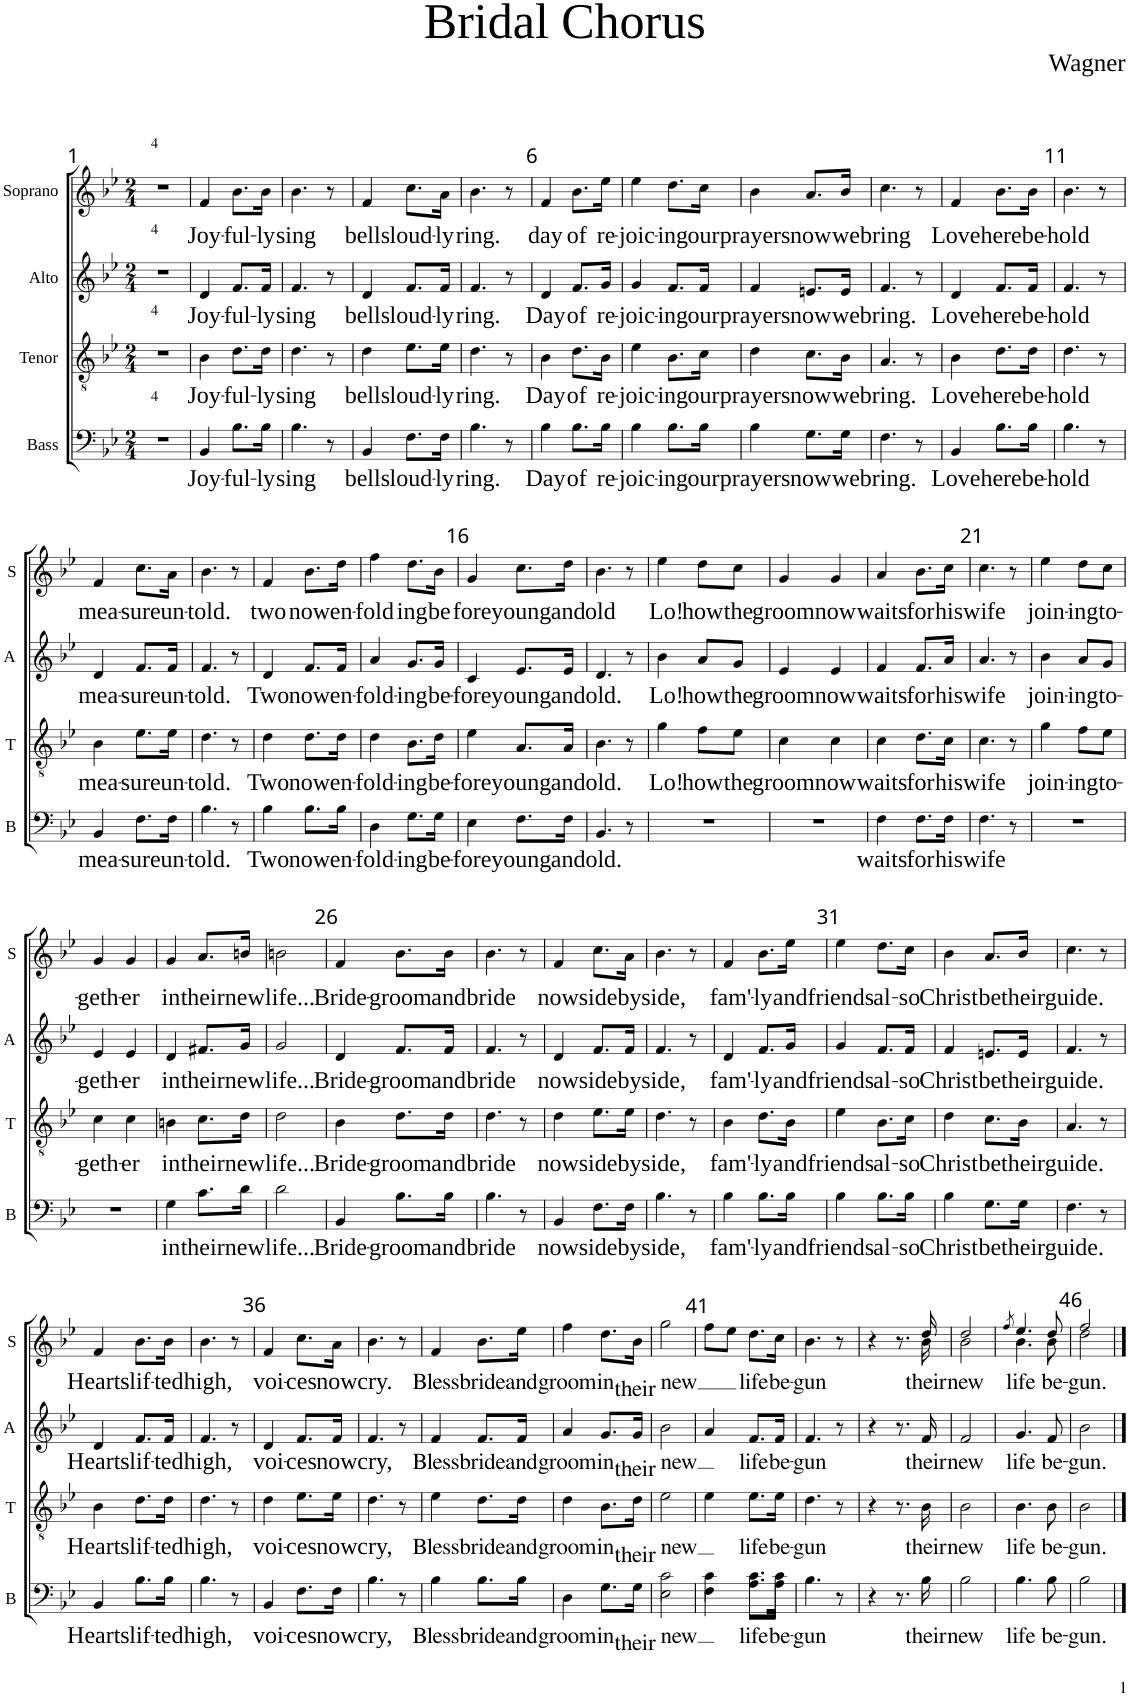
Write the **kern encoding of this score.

**kern	**text	**kern	**text	**kern	**text	**kern	**text
*part4	*part4	*part3	*part3	*part2	*part2	*part1	*part1
*staff4	*staff4	*staff3	*staff3	*staff2	*staff2	*staff1	*staff1
*I"Bass	*	*I"Tenor	*	*I"Alto	*	*I"Soprano	*
*I'B	*	*I'T	*	*I'A	*	*I'S	*
*clefF4	*	*clefGv2	*	*clefG2	*	*clefG2	*
*	*	*Trd8c14	*	*	*	*	*
*k[b-e-]	*	*k[b-e-]	*	*k[b-e-]	*	*k[b-e-]	*
*M2/4	*	*M2/4	*	*M2/4	*	*M2/4	*
=1	=1	=1	=1	=1	=1	=1	=1
!	!	!	!	!	!	!LO:TX:a:t=4	!
!	!	!	!	!LO:TX:a:t=4	!	!	!
!	!	!LO:TX:a:t=4	!	!	!	!	!
!LO:TX:a:t=4	!	!	!	!	!	!	!
2r	.	2r	.	2r	.	2r	.
=2	=2	=2	=2	=2	=2	=2	=2
!	!LO:LY:b	!	!LO:LY:b	!	!LO:LY:b	!	!LO:LY:b
4BB-/	Joy-	4B-\	Joy-	4d/	Joy-	4f/	Joy-
!	!LO:LY:b	!	!LO:LY:b	!	!LO:LY:b	!	!LO:LY:b
8.B-\L	-ful-	8.d\L	-ful-	8.f/L	-ful-	8.b-\L	-ful-
!	!LO:LY:b	!	!LO:LY:b	!	!LO:LY:b	!	!LO:LY:b
16B-\Jk	-ly	16d\Jk	-ly	16f/Jk	-ly	16b-\Jk	-ly
=3	=3	=3	=3	=3	=3	=3	=3
!	!LO:LY:b	!	!LO:LY:b	!	!LO:LY:b	!	!LO:LY:b
4.B-\	sing	4.d\	sing	4.f/	sing	4.b-\	sing
8r	.	8r	.	8r	.	8r	.
=4	=4	=4	=4	=4	=4	=4	=4
!	!LO:LY:b	!	!LO:LY:b	!	!LO:LY:b	!	!LO:LY:b
4BB-/	bells	4d\	bells	4d/	bells	4f/	bells
!	!LO:LY:b	!	!LO:LY:b	!	!LO:LY:b	!	!LO:LY:b
8.F\L	loud-	8.e-\L	loud-	8.f/L	loud-	8.cc\L	loud-
!	!LO:LY:b	!	!LO:LY:b	!	!LO:LY:b	!	!LO:LY:b
16F\Jk	-ly	16e-\Jk	-ly	16f/Jk	-ly	16a\Jk	-ly
=5	=5	=5	=5	=5	=5	=5	=5
!	!LO:LY:b	!	!LO:LY:b	!	!LO:LY:b	!	!LO:LY:b
4.B-\	ring.	4.d\	ring.	4.f/	ring.	4.b-\	ring.
8r	.	8r	.	8r	.	8r	.
=6	=6	=6	=6	=6	=6	=6	=6
!	!LO:LY:b	!	!LO:LY:b	!	!LO:LY:b	!	!LO:LY:b
4B-\	Day	4B-\	Day	4d/	Day	4f/	day
!	!LO:LY:b	!	!LO:LY:b	!	!LO:LY:b	!	!LO:LY:b
8.B-\L	of	8.d\L	of	8.f/L	of	8.b-\L	of
!	!LO:LY:b	!	!LO:LY:b	!	!LO:LY:b	!	!LO:LY:b
16B-\Jk	re-	16B-\Jk	re-	16g/Jk	re-	16ee-\Jk	re-
=7	=7	=7	=7	=7	=7	=7	=7
!	!LO:LY:b	!	!LO:LY:b	!	!LO:LY:b	!	!LO:LY:b
4B-\	-joic-	4e-\	-joic-	4g/	-joic-	4ee-\	-joic-
!	!LO:LY:b	!	!LO:LY:b	!	!LO:LY:b	!	!LO:LY:b
8.B-\L	-ing	8.B-\L	-ing	8.f/L	-ing	8.dd\L	-ing
!	!LO:LY:b	!	!LO:LY:b	!	!LO:LY:b	!	!LO:LY:b
16B-\Jk	our	16c\Jk	our	16f/Jk	our	16cc\Jk	our
=8	=8	=8	=8	=8	=8	=8	=8
!	!LO:LY:b	!	!LO:LY:b	!	!LO:LY:b	!	!LO:LY:b
4B-\	prayers	4d\	prayers	4f/	prayers	4b-\	prayers
!	!LO:LY:b	!	!LO:LY:b	!	!LO:LY:b	!	!LO:LY:b
8.G\L	now	8.c\L	now	8.en/L	now	8.a/L	now
!	!LO:LY:b	!	!LO:LY:b	!	!LO:LY:b	!	!LO:LY:b
16G\Jk	we	16B-\Jk	we	16e/Jk	we	16b-/Jk	we
=9	=9	=9	=9	=9	=9	=9	=9
!	!LO:LY:b	!	!LO:LY:b	!	!LO:LY:b	!	!LO:LY:b
4.F\	bring.	4.A/	bring.	4.f/	bring.	4.cc\	bring
8r	.	8r	.	8r	.	8r	.
=10	=10	=10	=10	=10	=10	=10	=10
!	!LO:LY:b	!	!LO:LY:b	!	!LO:LY:b	!	!LO:LY:b
4BB-/	Love	4B-\	Love	4d/	Love	4f/	Love
!	!LO:LY:b	!	!LO:LY:b	!	!LO:LY:b	!	!LO:LY:b
8.B-\L	here	8.d\L	here	8.f/L	here	8.b-\L	here
!	!LO:LY:b	!	!LO:LY:b	!	!LO:LY:b	!	!LO:LY:b
16B-\Jk	be-	16d\Jk	be-	16f/Jk	be-	16b-\Jk	be-
=11	=11	=11	=11	=11	=11	=11	=11
!	!LO:LY:b	!	!LO:LY:b	!	!LO:LY:b	!	!LO:LY:b
4.B-\	-hold	4.d\	-hold	4.f/	-hold	4.b-\	-hold
8r	.	8r	.	8r	.	8r	.
!!LO:LB:g=z
=12	=12	=12	=12	=12	=12	=12	=12
!	!LO:LY:b	!	!LO:LY:b	!	!LO:LY:b	!	!LO:LY:b
4BB-/	mea-	4B-\	mea-	4d/	mea-	4f/	mea-
!	!LO:LY:b	!	!LO:LY:b	!	!LO:LY:b	!	!LO:LY:b
8.F\L	-sure	8.e-\L	-sure	8.f/L	-sure	8.cc\L	-sure
!	!LO:LY:b	!	!LO:LY:b	!	!LO:LY:b	!	!LO:LY:b
16F\Jk	un-	16e-\Jk	un-	16f/Jk	un-	16a\Jk	un-
=13	=13	=13	=13	=13	=13	=13	=13
!	!LO:LY:b	!	!LO:LY:b	!	!LO:LY:b	!	!LO:LY:b
4.B-\	-told.	4.d\	-told.	4.f/	-told.	4.b-\	told.
8r	.	8r	.	8r	.	8r	.
=14	=14	=14	=14	=14	=14	=14	=14
!	!LO:LY:b	!	!LO:LY:b	!	!LO:LY:b	!	!LO:LY:b
4B-\	Two	4d\	Two	4d/	Two	4f/	two
!	!LO:LY:b	!	!LO:LY:b	!	!LO:LY:b	!	!LO:LY:b
8.B-\L	now	8.d\L	now	8.f/L	now	8.b-\L	now
!	!LO:LY:b	!	!LO:LY:b	!	!LO:LY:b	!	!LO:LY:b
16B-\Jk	en-	16d\Jk	en-	16f/Jk	en-	16dd\Jk	en-
=15	=15	=15	=15	=15	=15	=15	=15
!	!LO:LY:b	!	!LO:LY:b	!	!LO:LY:b	!	!LO:LY:b
4D\	-fold-	4d\	-fold-	4a/	-fold-	4ff\	-fold
!	!LO:LY:b	!	!LO:LY:b	!	!LO:LY:b	!	!LO:LY:b
8.G\L	ing	8.B-\L	-ing	8.g/L	-ing	8.dd\L	ing
!	!LO:LY:b	!	!LO:LY:b	!	!LO:LY:b	!	!LO:LY:b
16G\Jk	be-	16d\Jk	be-	16g/Jk	be-	16b-\Jk	be
=16	=16	=16	=16	=16	=16	=16	=16
!	!LO:LY:b	!	!LO:LY:b	!	!LO:LY:b	!	!LO:LY:b
4E-\	-fore	4e-\	-fore	4c/	-fore	4g/	fore
!	!LO:LY:b	!	!LO:LY:b	!	!LO:LY:b	!	!LO:LY:b
8.F\L	young	8.A/L	young	8.e-/L	young	8.cc\L	young
!	!LO:LY:b	!	!LO:LY:b	!	!LO:LY:b	!	!LO:LY:b
16F\Jk	and	16A/Jk	and	16e-/Jk	and	16dd\Jk	and
=17	=17	=17	=17	=17	=17	=17	=17
!	!LO:LY:b	!	!LO:LY:b	!	!LO:LY:b	!	!LO:LY:b
4.BB-/	old.	4.B-\	old.	4.d/	old.	4.b-\	old
8r	.	8r	.	8r	.	8r	.
=18	=18	=18	=18	=18	=18	=18	=18
!	!	!	!LO:LY:b	!	!LO:LY:b	!	!LO:LY:b
2r	.	4g\	Lo!	4b-\	Lo!	4ee-\	Lo!
!	!	!	!LO:LY:b	!	!LO:LY:b	!	!LO:LY:b
.	.	8f\L	how	8a/L	how	8dd\L	how
!	!	!	!LO:LY:b	!	!LO:LY:b	!	!LO:LY:b
.	.	8e-\J	the	8g/J	the	8cc\J	the
=19	=19	=19	=19	=19	=19	=19	=19
!	!	!	!LO:LY:b	!	!LO:LY:b	!	!LO:LY:b
2r	.	4c\	groom	4e-/	groom	4g/	groom
!	!	!	!LO:LY:b	!	!LO:LY:b	!	!LO:LY:b
.	.	4c\	now	4e-/	now	4g/	now
=20	=20	=20	=20	=20	=20	=20	=20
!	!LO:LY:b	!	!LO:LY:b	!	!LO:LY:b	!	!LO:LY:b
4F\	waits	4c\	waits	4f/	waits	4a/	waits
!	!LO:LY:b	!	!LO:LY:b	!	!LO:LY:b	!	!LO:LY:b
8.F\L	for	8.d\L	for	8.f/L	for	8.b-\L	for
!	!LO:LY:b	!	!LO:LY:b	!	!LO:LY:b	!	!LO:LY:b
16F\Jk	his	16c\Jk	his	16a/Jk	his	16cc\Jk	his
=21	=21	=21	=21	=21	=21	=21	=21
!	!LO:LY:b	!	!LO:LY:b	!	!LO:LY:b	!	!LO:LY:b
4.F\	wife	4.c\	wife	4.a/	wife	4.cc\	wife
8r	.	8r	.	8r	.	8r	.
=22	=22	=22	=22	=22	=22	=22	=22
!	!	!	!LO:LY:b	!	!LO:LY:b	!	!LO:LY:b
2r	.	4g\	join-	4b-\	join-	4ee-\	join-
!	!	!	!LO:LY:b	!	!LO:LY:b	!	!LO:LY:b
.	.	8f\L	-ing	8a/L	-ing	8dd\L	-ing
!	!	!	!LO:LY:b	!	!LO:LY:b	!	!LO:LY:b
.	.	8e-\J	to-	8g/J	to-	8cc\J	to-
!!LO:LB:g=z
=23	=23	=23	=23	=23	=23	=23	=23
!	!	!	!LO:LY:b	!	!LO:LY:b	!	!LO:LY:b
2r	.	4c\	-geth-	4e-/	-geth-	4g/	geth-
!	!	!	!LO:LY:b	!	!LO:LY:b	!	!LO:LY:b
.	.	4c\	-er	4e-/	-er	4g/	-er
=24	=24	=24	=24	=24	=24	=24	=24
!	!LO:LY:b	!	!LO:LY:b	!	!LO:LY:b	!	!LO:LY:b
4G\	in	4Bn\	in	4d/	in	4g/	in
!	!LO:LY:b	!	!LO:LY:b	!	!LO:LY:b	!	!LO:LY:b
8.c\L	their	8.c\L	their	8.f#X/L	their	8.a/L	their
!	!LO:LY:b	!	!LO:LY:b	!	!LO:LY:b	!	!LO:LY:b
16d\Jk	new	16d\Jk	new	16g/Jk	new	16bn/Jk	new
=25	=25	=25	=25	=25	=25	=25	=25
!	!LO:LY:b	!	!LO:LY:b	!	!LO:LY:b	!	!LO:LY:b
2d\	life...	2d\	life...	2g/	life...	2bn\	life...
=26	=26	=26	=26	=26	=26	=26	=26
!	!LO:LY:b	!	!LO:LY:b	!	!LO:LY:b	!	!LO:LY:b
4BB-/	Bride-	4B-\	Bride-	4d/	Bride-	4f/	Bride-
!	!LO:LY:b	!	!LO:LY:b	!	!LO:LY:b	!	!LO:LY:b
8.B-\L	-groom	8.d\L	-groom	8.f/L	-groom	8.b-\L	-groom
!	!LO:LY:b	!	!LO:LY:b	!	!LO:LY:b	!	!LO:LY:b
16B-\Jk	and	16d\Jk	and	16f/Jk	and	16b-\Jk	and
=27	=27	=27	=27	=27	=27	=27	=27
!	!LO:LY:b	!	!LO:LY:b	!	!LO:LY:b	!	!LO:LY:b
4.B-\	bride	4.d\	bride	4.f/	bride	4.b-\	bride
8r	.	8r	.	8r	.	8r	.
=28	=28	=28	=28	=28	=28	=28	=28
!	!LO:LY:b	!	!LO:LY:b	!	!LO:LY:b	!	!LO:LY:b
4BB-/	now	4d\	now	4d/	now	4f/	now
!	!LO:LY:b	!	!LO:LY:b	!	!LO:LY:b	!	!LO:LY:b
8.F\L	side	8.e-\L	side	8.f/L	side	8.cc\L	side
!	!LO:LY:b	!	!LO:LY:b	!	!LO:LY:b	!	!LO:LY:b
16F\Jk	by	16e-\Jk	by	16f/Jk	by	16a\Jk	by
=29	=29	=29	=29	=29	=29	=29	=29
!	!LO:LY:b	!	!LO:LY:b	!	!LO:LY:b	!	!LO:LY:b
4.B-\	side,	4.d\	side,	4.f/	side,	4.b-\	side,
8r	.	8r	.	8r	.	8r	.
=30	=30	=30	=30	=30	=30	=30	=30
!	!LO:LY:b	!	!LO:LY:b	!	!LO:LY:b	!	!LO:LY:b
4B-\	fam'-	4B-\	fam'-	4d/	fam'-	4f/	fam'-
!	!LO:LY:b	!	!LO:LY:b	!	!LO:LY:b	!	!LO:LY:b
8.B-\L	-ly	8.d\L	-ly	8.f/L	-ly	8.b-\L	-ly
!	!LO:LY:b	!	!LO:LY:b	!	!LO:LY:b	!	!LO:LY:b
16B-\Jk	and	16B-\Jk	and	16g/Jk	and	16ee-\Jk	and
=31	=31	=31	=31	=31	=31	=31	=31
!	!LO:LY:b	!	!LO:LY:b	!	!LO:LY:b	!	!LO:LY:b
4B-\	friends	4e-\	friends	4g/	friends	4ee-\	friends
!	!LO:LY:b	!	!LO:LY:b	!	!LO:LY:b	!	!LO:LY:b
8.B-\L	al-	8.B-\L	al-	8.f/L	al-	8.dd\L	al-
!	!LO:LY:b	!	!LO:LY:b	!	!LO:LY:b	!	!LO:LY:b
16B-\Jk	-so	16c\Jk	-so	16f/Jk	-so	16cc\Jk	-so
=32	=32	=32	=32	=32	=32	=32	=32
!	!LO:LY:b	!	!LO:LY:b	!	!LO:LY:b	!	!LO:LY:b
4B-\	Christ	4d\	Christ	4f/	Christ	4b-\	Christ
!	!LO:LY:b	!	!LO:LY:b	!	!LO:LY:b	!	!LO:LY:b
8.G\L	be	8.c\L	be	8.en/L	be	8.a/L	be
!	!LO:LY:b	!	!LO:LY:b	!	!LO:LY:b	!	!LO:LY:b
16G\Jk	their	16B-\Jk	their	16e/Jk	their	16b-/Jk	their
=33	=33	=33	=33	=33	=33	=33	=33
!	!LO:LY:b	!	!LO:LY:b	!	!LO:LY:b	!	!LO:LY:b
4.F\	guide.	4.A/	guide.	4.f/	guide.	4.cc\	guide.
8r	.	8r	.	8r	.	8r	.
!!LO:LB:g=z
=34	=34	=34	=34	=34	=34	=34	=34
!	!LO:LY:b	!	!LO:LY:b	!	!LO:LY:b	!	!LO:LY:b
4BB-/	Hearts	4B-\	Hearts	4d/	Hearts	4f/	Hearts
!	!LO:LY:b	!	!LO:LY:b	!	!LO:LY:b	!	!LO:LY:b
8.B-\L	lif-	8.d\L	lif-	8.f/L	lif-	8.b-\L	lif-
!	!LO:LY:b	!	!LO:LY:b	!	!LO:LY:b	!	!LO:LY:b
16B-\Jk	-ted	16d\Jk	-ted	16f/Jk	-ted	16b-\Jk	-ted
=35	=35	=35	=35	=35	=35	=35	=35
!	!LO:LY:b	!	!LO:LY:b	!	!LO:LY:b	!	!LO:LY:b
4.B-\	high,	4.d\	high,	4.f/	high,	4.b-\	high,
8r	.	8r	.	8r	.	8r	.
=36	=36	=36	=36	=36	=36	=36	=36
!	!LO:LY:b	!	!LO:LY:b	!	!LO:LY:b	!	!LO:LY:b
4BB-/	voi-	4d\	voi-	4d/	voi-	4f/	voi-
!	!LO:LY:b	!	!LO:LY:b	!	!LO:LY:b	!	!LO:LY:b
8.F\L	-ces	8.e-\L	-ces	8.f/L	-ces	8.cc\L	-ces
!	!LO:LY:b	!	!LO:LY:b	!	!LO:LY:b	!	!LO:LY:b
16F\Jk	now	16e-\Jk	now	16f/Jk	now	16a\Jk	now
=37	=37	=37	=37	=37	=37	=37	=37
!	!LO:LY:b	!	!LO:LY:b	!	!LO:LY:b	!	!LO:LY:b
4.B-\	cry,	4.d\	cry,	4.f/	cry,	4.b-\	cry.
8r	.	8r	.	8r	.	8r	.
=38	=38	=38	=38	=38	=38	=38	=38
!	!LO:LY:b	!	!LO:LY:b	!	!LO:LY:b	!	!LO:LY:b
4B-\	Bless	4e-\	Bless	4f/	Bless	4f/	Bless
!	!LO:LY:b	!	!LO:LY:b	!	!LO:LY:b	!	!LO:LY:b
8.B-\L	bride	8.d\L	bride	8.f/L	bride	8.b-\L	bride
!	!LO:LY:b	!	!LO:LY:b	!	!LO:LY:b	!	!LO:LY:b
16B-\Jk	and	16d\Jk	and	16f/Jk	and	16ee-\Jk	and
=39	=39	=39	=39	=39	=39	=39	=39
!	!LO:LY:b	!	!LO:LY:b	!	!LO:LY:b	!	!LO:LY:b
4D\	groom	4d\	groom	4a/	groom	4ff\	groom
!	!LO:LY:b	!	!LO:LY:b	!	!LO:LY:b	!	!LO:LY:b
8.G\L	in	8.B-\L	in	8.g/L	in	8.dd\L	in
!	!LO:LY:b	!	!LO:LY:b	!	!LO:LY:b	!	!LO:LY:b
16G\Jk	their	16d\Jk	their	16g/Jk	their	16b-\Jk	their
=40	=40	=40	=40	=40	=40	=40	=40
!	!LO:LY:b	!	!LO:LY:b	!	!LO:LY:b	!	!LO:LY:b
*^	*	*	*	*	*	*	*
2E-\	2c\	new	2e-\	new	2b-\	new	2gg\	new
=41	=41	=41	=41	=41	=41	=41	=41	=41
4F\	4c\	.	4e-\	.	4a/	.	8ff\L	.
.	.	.	.	.	.	.	8ee-\J	.
!	!	!LO:LY:b	!	!LO:LY:b	!	!LO:LY:b	!	!LO:LY:b
8.A\L	8.c\L	life	8.e-\L	life	8.f/L	life	8.dd\L	life
!	!	!LO:LY:b	!	!LO:LY:b	!	!LO:LY:b	!	!LO:LY:b
16A\Jk	16c\Jk	be-	16e-\Jk	be-	16f/Jk	be-	16cc\Jk	be-
=42	=42	=42	=42	=42	=42	=42	=42	=42
!	!	!LO:LY:b	!	!LO:LY:b	!	!LO:LY:b	!	!LO:LY:b
*v	*v	*	*	*	*	*	*	*
4.B-\	-gun	4.d\	-gun	4.f/	-gun	4.b-\	-gun
8r	.	8r	.	8r	.	8r	.
=43	=43	=43	=43	=43	=43	=43	=43
*	*	*	*	*	*	*^	*
4r	.	4r	.	4r	.	4r	4..ryy	.
8.r	.	8.r	.	8.r	.	8.r	.	.
!	!LO:LY:b	!	!LO:LY:b	!	!LO:LY:b	!	!	!LO:LY:b
16B-\	their	16B-\	their	16f/	their	16dd/	16b-\	their
=44	=44	=44	=44	=44	=44	=44	=44	=44
!	!LO:LY:b	!	!LO:LY:b	!	!LO:LY:b	!	!	!LO:LY:b
2B-\	new	2B-\	new	2f/	new	2dd/	2b-\	new
=45	=45	=45	=45	=45	=45	=45	=45	=45
.	.	.	.	.	.	8qff/	.	.
!	!LO:LY:b	!	!LO:LY:b	!	!LO:LY:b	!	!	!LO:LY:b
4.B-\	life	4.B-\	life	4.g/	life	4.ee-/	4.b-\	life
!	!LO:LY:b	!	!LO:LY:b	!	!LO:LY:b	!	!	!LO:LY:b
8B-\	be-	8B-\	be-	8f/	be-	8dd/	8b-\	be-
=46	=46	=46	=46	=46	=46	=46	=46	=46
!	!LO:LY:b	!	!LO:LY:b	!	!LO:LY:b	!	!	!LO:LY:b
2B-\	-gun.	2B-\	-gun.	2b-\	-gun.	2ff/	2dd\	-gun.
*	*	*	*	*	*	*v	*v	*
==	==	==	==	==	==	==	==
*-	*-	*-	*-	*-	*-	*-	*-
